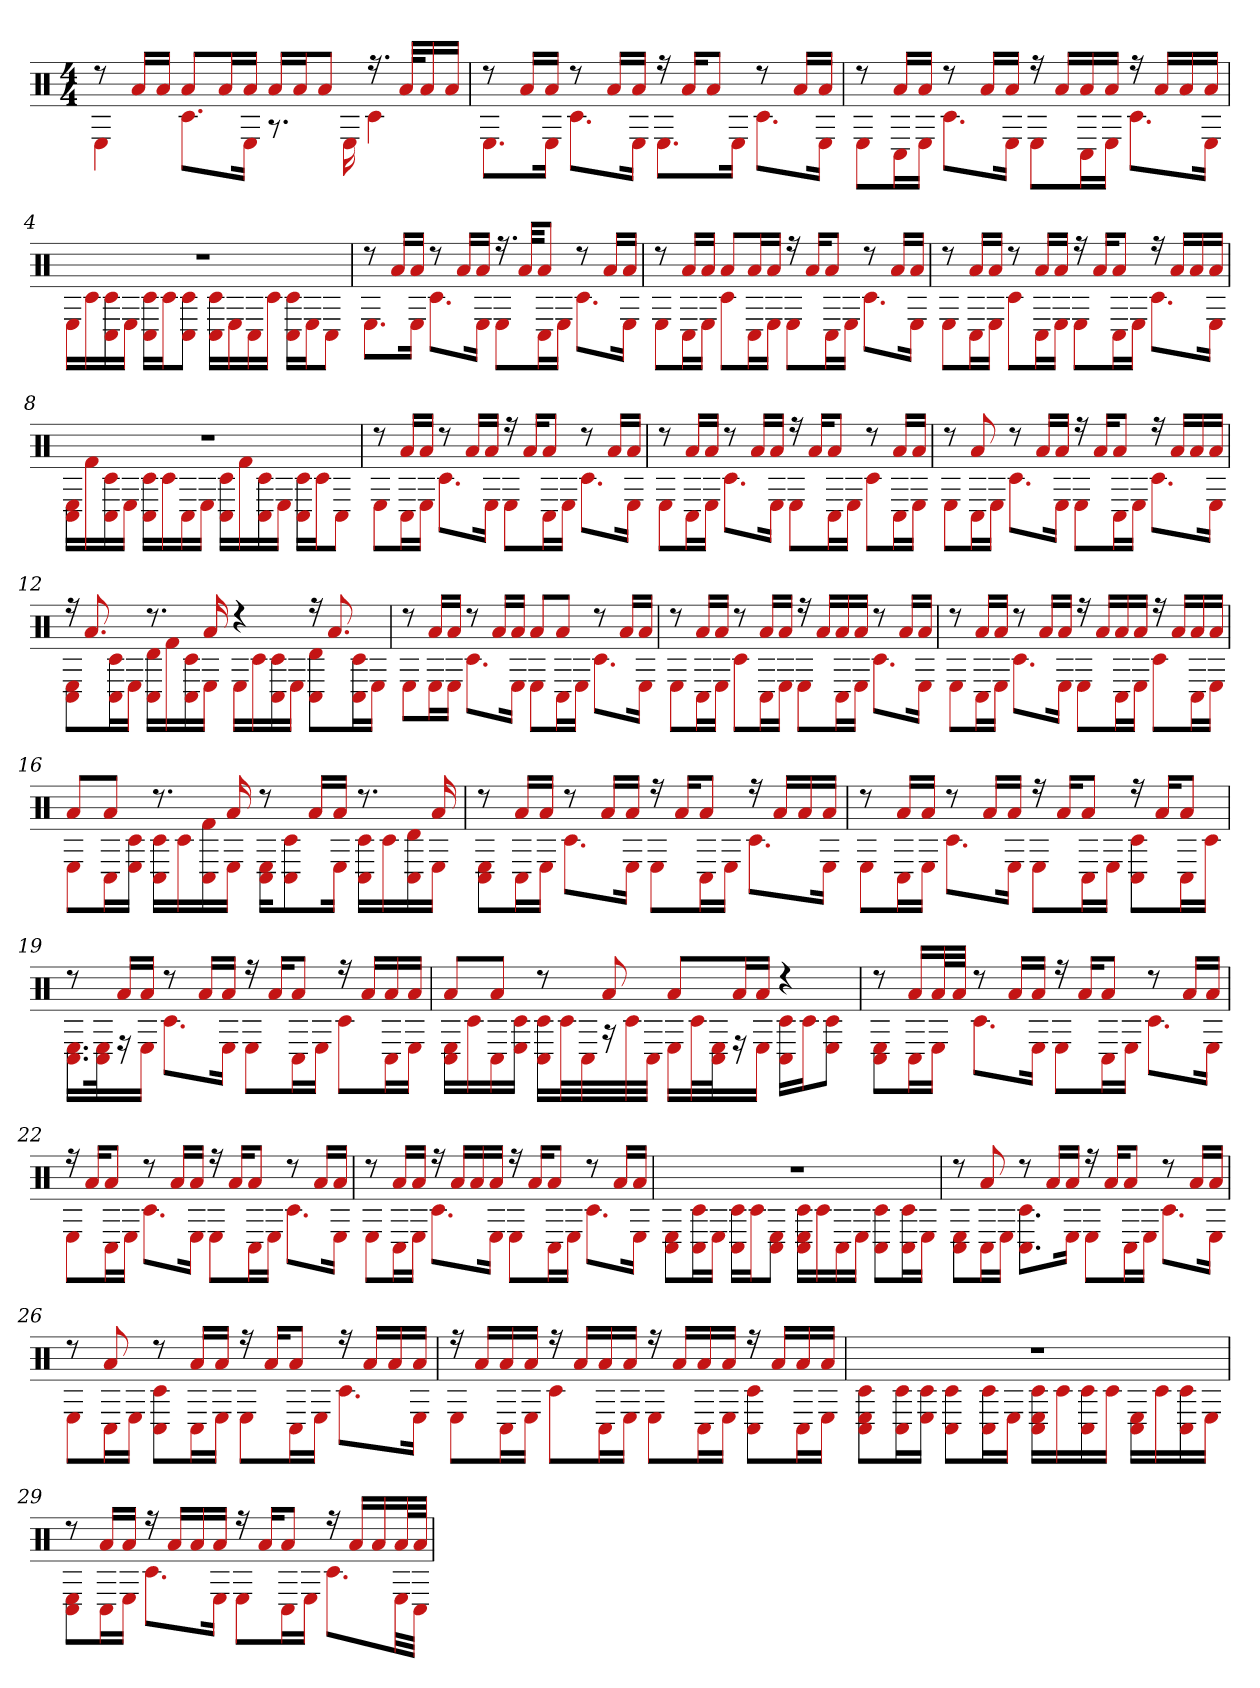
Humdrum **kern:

**kern
*part1
*staff1
*clefX
*k[]
*M4/4
=1
*^
8r	4E
16aLL	.
16aJJ	.
8aL	8.c#L
16aL	.
16aJJ	16EJk
16aLL	8.r
16aJ	.
8aJ	.
.	16E
16.r	4c#
32aKLL	.
16a	.
16aJJ	.
=2	=2
8r	8.EL
16aLL	.
16aJJ	16EJk
8r	8.c#L
16aLL	.
16aJJ	16EJk
16r	8.EL
16aKL	.
8aJ	.
.	16EJk
8r	8.c#L
16aLL	.
16aJJ	16EJk
=3	=3
8r	8EL
16aLL	16C#L
16aJJ	16EJJ
8r	8.c#L
16aLL	.
16aJJ	16EJk
16r	8EL
16aLL	.
16a	16C#L
16aJJ	16EJJ
16r	8.c#L
16aLL	.
16a	.
16aJJ	16EJk
=4	=4
1r	16ELL
.	16c#
.	16C# 16c#
.	16EJJ
.	16C# 16c#LL
.	16c#J
.	8C# 8c#J
.	16C# 16c#LL
.	16E
.	16C#
.	16c#JJ
.	16C# 16c#LL
.	16EJ
.	8C#J
=5	=5
8r	8.EL
16aLL	.
16aJJ	16EJk
8r	8.c#L
16aLL	.
16aJJ	16EJk
16.r	8EL
32aKKL	.
8aJ	16C#L
.	16EJJ
8r	8.c#L
16aLL	.
16aJJ	16EJk
=6	=6
8r	8EL
16aLL	16C#L
16aJJ	16EJJ
8aL	8c#L
16aL	16C#L
16aJJ	16EJJ
16r	8EL
16aKL	.
8aJ	16C#L
.	16EJJ
8r	8.c#L
16aLL	.
16aJJ	16EJk
=7	=7
8r	8EL
16aLL	16C#L
16aJJ	16EJJ
8r	8c#L
16aLL	16C#L
16aJJ	16EJJ
16r	8EL
16aKL	.
8aJ	16C#L
.	16EJJ
16r	8.c#L
16aLL	.
16a	.
16aJJ	16EJk
=8	=8
1r	16C# 16ELL
.	16f#
.	16C# 16c#
.	16EJJ
.	16C# 16c#LL
.	16c#
.	16C#
.	16EJJ
.	16C# 16c#LL
.	16f#
.	16C# 16c#
.	16EJJ
.	16c# 16C#LL
.	16c#J
.	8C#J
=9	=9
8r	8EL
16aLL	16C#L
16aJJ	16EJJ
8r	8.c#L
16aLL	.
16aJJ	16EJk
16r	8EL
16aKL	.
8aJ	16C#L
.	16EJJ
8r	8.c#L
16aLL	.
16aJJ	16EJk
=10	=10
8r	8EL
16aLL	16C#L
16aJJ	16EJJ
8r	8.c#L
16aLL	.
16aJJ	16EJk
16r	8EL
16aKL	.
8aJ	16C#L
.	16EJJ
8r	8c#L
16aLL	16C#L
16aJJ	16EJJ
=11	=11
8r	8EL
8a	16C#L
.	16EJJ
8r	8.c#L
16aLL	.
16aJJ	16EJk
16r	8EL
16aKL	.
8aJ	16C#L
.	16EJJ
16r	8.c#L
16aLL	.
16a	.
16aJJ	16EJk
=12	=12
16r	8C# 8EL
8.a	.
.	16C# 16c#L
.	16EJJ
8.r	16C# 16dLL
.	16f#
.	16C# 16c#
16a	16EJJ
4r	16ELL
.	16c#
.	16C# 16c#
.	16EJJ
16r	8C# 8dL
8.a	.
.	16C# 16c#L
.	16EJJ
=13	=13
8r	8EL
16aLL	16EL
16aJJ	16EJJ
8r	8.c#L
16aLL	.
16aJJ	16EJk
8aL	8EL
8aJ	16C#L
.	16EJJ
8r	8.c#L
16aLL	.
16aJJ	16EJk
=14	=14
8r	8EL
16aLL	16C#L
16aJJ	16EJJ
8r	8c#L
16aLL	16C#L
16aJJ	16EJJ
16r	8EL
16aLL	.
16a	16C#L
16aJJ	16EJJ
8r	8.c#L
16aLL	.
16aJJ	16EJk
=15	=15
8r	8EL
16aLL	16C#L
16aJJ	16EJJ
8r	8.c#L
16aLL	.
16aJJ	16EJk
16r	8EL
16aLL	.
16a	16C#L
16aJJ	16EJJ
16r	8c#L
16aLL	.
16a	16C#L
16aJJ	16EJJ
=16	=16
8aL	8EL
8aJ	16C#L
.	16E 16c#JJ
8.r	16C# 16c#LL
.	16c#
.	16C# 16f#
16a	16EJJ
8r	16C# 16EKL
.	8c# 8C#
16aLL	.
16aJJ	16EJk
8.r	16C# 16c#LL
.	16c#
.	16C# 16d
16a	16EJJ
=17	=17
8r	8C# 8EL
16aLL	16C#L
16aJJ	16EJJ
8r	8.c#L
16aLL	.
16aJJ	16EJk
16r	8EL
16aKL	.
8aJ	16C#L
.	16EJJ
16r	8.c#L
16aLL	.
16a	.
16aJJ	16EJk
=18	=18
8r	8EL
16aLL	16C#L
16aJJ	16EJJ
8r	8.c#L
16aLL	.
16aJJ	16EJk
16r	8EL
16aKL	.
8aJ	16C#L
.	16EJJ
16r	8C# 8c#L
16aKL	.
8aJ	16C#L
.	16c#JJ
=19	=19
8r	16.C# 16.ELL
.	32E 32C#k
16aLL	16r
16aJJ	16EJJ
8r	8.c#L
16aLL	.
16aJJ	16EJk
16r	8EL
16aKL	.
8aJ	16C#L
.	16EJJ
16r	8c#L
16aLL	.
16a	16C#L
16aJJ	16EJJ
=20	=20
8aL	16C# 16ELL
.	16c#
8aJ	16C#
.	16E 16c#JJ
8r	16C# 16c#LL
.	32c#L
.	32C#
8a	16r
.	32c#
.	32C#JJJ
8aL	16ELL
.	32c#L
.	32E 32C#J
16aL	16r
16aJJ	16EJJ
4r	16C# 16c#LL
.	16c#J
.	8E 8c#J
=21	=21
8r	8E 8C#L
16aLL	16C#L
32aL	16EJJ
32aJJJ	.
8r	8.c#L
16aLL	.
16aJJ	16EJk
16r	8EL
16aKL	.
8aJ	16C#L
.	16EJJ
8r	8.c#L
16aLL	.
16aJJ	16EJk
=22	=22
16r	8EL
16aKL	.
8aJ	16C#L
.	16EJJ
8r	8.c#L
16aLL	.
16aJJ	16EJk
16r	8EL
16aKL	.
8aJ	16C#L
.	16EJJ
8r	8.c#L
16aLL	.
16aJJ	16EJk
=23	=23
8r	8EL
16aLL	16C#L
16aJJ	16EJJ
16r	8.c#L
16aLL	.
16a	.
16aJJ	16EJk
16r	8EL
16aKL	.
8aJ	16C#L
.	16EJJ
8r	8.c#L
16aLL	.
16aJJ	16EJk
=24	=24
1r	8C# 8EL
.	16C# 16c#L
.	16EJJ
.	16C# 16c#LL
.	16c#J
.	8C# 8EJ
.	16C# 16E 16c#LL
.	16c#
.	16C#
.	16EJJ
.	8C# 8c#L
.	16c# 16C#L
.	16EJJ
=25	=25
8r	8C# 8EL
8a	16C#L
.	16EJJ
8r	8.C# 8.c#L
16aLL	.
16aJJ	16EJk
16r	8EL
16aKL	.
8aJ	16C#L
.	16EJJ
8r	8.c#L
16aLL	.
16aJJ	16EJk
=26	=26
8r	8EL
8a	16C#L
.	16EJJ
8r	8C# 8c#L
16aLL	16C#L
16aJJ	16EJJ
16r	8EL
16aKL	.
8aJ	16C#L
.	16EJJ
16r	8.c#L
16aLL	.
16a	.
16aJJ	16EJk
=27	=27
16r	8EL
16aLL	.
16a	16C#L
16aJJ	16EJJ
16r	8c#L
16aLL	.
16a	16C#L
16aJJ	16EJJ
16r	8EL
16aLL	.
16a	16C#L
16aJJ	16EJJ
16r	8C# 8c#L
16aLL	.
16a	16C#L
16aJJ	16EJJ
=28	=28
1r	8C# 8c# 8EL
.	16C# 16c#L
.	16E 16c#JJ
.	8C# 8c#L
.	16C# 16c#L
.	16EJJ
.	16C# 16E 16c#LL
.	16c#
.	16C# 16c#
.	16c#JJ
.	16C# 16ELL
.	16c#
.	16C# 16c#
.	16EJJ
=29	=29
8r	8C# 8EL
16aLL	16C#L
16aJJ	16EJJ
16r	8.c#L
16aLL	.
16a	.
16aJJ	16EJk
16r	8EL
16aKL	.
8aJ	16C#L
.	16EJJ
16r	8.c#L
16aLL	.
16a	.
32aL	32ELL
32aJJJ	32C#JJJ
*v	*v
=
*-
